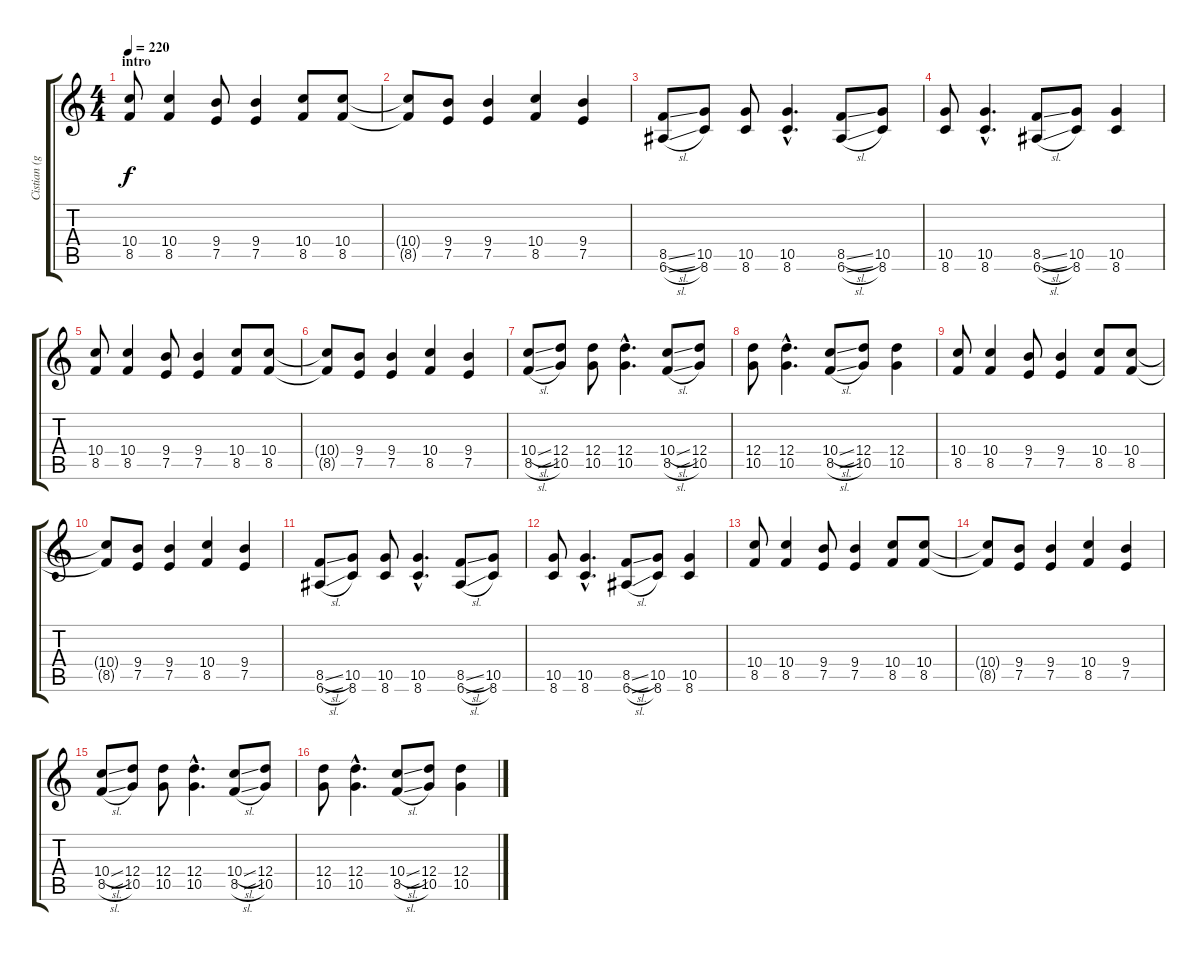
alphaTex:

\track ("Cistian (guitarra)" "Cistian (g") {instrument distortionguitar}
\staff {score tabs}
\tuning (E4 B3 G3 D3 A2 E2) {hide}
\ts (4 4)
\section ("" "intro")
\tempo 220
\clef g2
\ks c
(10.4 8.5).8{dy f instrument distortionguitar} (10.4 8.5).4 (9.4 7.5).8 (9.4 7.5).4 (10.4 8.5).8 (10.4 8.5).8 |
(10.4{t} 8.5{t}).8 (9.4 7.5).8 (9.4 7.5).4 (10.4 8.5).4 (9.4 7.5).4 |
(8.5{sl} 6.6{sl}).8 (10.5 8.6).8 (10.5 8.6).8 (10.5{hac} 8.6{hac}).4{d} (8.5{sl} 6.6{sl}).8 (10.5 8.6).8 |
(10.5 8.6).8 (10.5{hac} 8.6{hac}).4{d} (8.5{sl} 6.6{sl}).8 (10.5 8.6).8 (10.5 8.6).4 |
(10.4 8.5).8 (10.4 8.5).4 (9.4 7.5).8 (9.4 7.5).4 (10.4 8.5).8 (10.4 8.5).8 |
(10.4{t} 8.5{t}).8 (9.4 7.5).8 (9.4 7.5).4 (10.4 8.5).4 (9.4 7.5).4 |
(10.4{sl} 8.5{sl}).8 (12.4 10.5).8 (12.4 10.5).8 (12.4{hac} 10.5{hac}).4{d} (10.4{sl} 8.5{sl}).8 (12.4 10.5).8 |
(12.4 10.5).8 (12.4{hac} 10.5{hac}).4{d} (10.4{sl} 8.5{sl}).8 (12.4 10.5).8 (12.4 10.5).4 |
(10.4 8.5).8 (10.4 8.5).4 (9.4 7.5).8 (9.4 7.5).4 (10.4 8.5).8 (10.4 8.5).8 |
(10.4{t} 8.5{t}).8 (9.4 7.5).8 (9.4 7.5).4 (10.4 8.5).4 (9.4 7.5).4 |
(8.5{sl} 6.6{sl}).8 (10.5 8.6).8 (10.5 8.6).8 (10.5{hac} 8.6{hac}).4{d} (8.5{sl} 6.6{sl}).8 (10.5 8.6).8 |
(10.5 8.6).8 (10.5{hac} 8.6{hac}).4{d} (8.5{sl} 6.6{sl}).8 (10.5 8.6).8 (10.5 8.6).4 |
(10.4 8.5).8 (10.4 8.5).4 (9.4 7.5).8 (9.4 7.5).4 (10.4 8.5).8 (10.4 8.5).8 |
(10.4{t} 8.5{t}).8 (9.4 7.5).8 (9.4 7.5).4 (10.4 8.5).4 (9.4 7.5).4 |
(10.4{sl} 8.5{sl}).8 (12.4 10.5).8 (12.4 10.5).8 (12.4{hac} 10.5{hac}).4{d} (10.4{sl} 8.5{sl}).8 (12.4 10.5).8 |
(12.4 10.5).8 (12.4{hac} 10.5{hac}).4{d} (10.4{sl} 8.5{sl}).8 (12.4 10.5).8 (12.4 10.5).4
